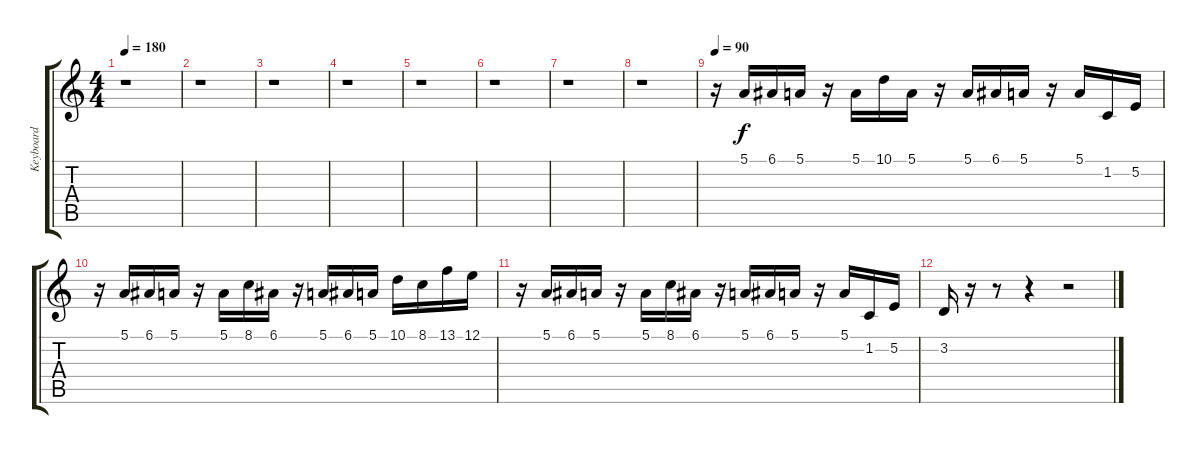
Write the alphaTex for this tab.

\track ("Keyboard" "Keyboard") {instrument acousticgrandpiano}
\staff {score tabs}
\tuning (E4 B3 G3 D3 A2 E2) {hide}
\ts (4 4)
\tempo 180
\clef g2
\ks c
r.1{dy f} |
r.1 |
r.1 |
r.1 |
r.1 |
r.1 |
r.1 |
r.1 |
\tempo 90
r.16{volume 16 instrument stringensemble1} 5.1.16 6.1.16 5.1.16 r.16 5.1.16 10.1.16 5.1.16 r.16 5.1.16 6.1.16 5.1.16 r.16 5.1.16 1.2.16 5.2.16 |
r.16 5.1.16 6.1.16 5.1.16 r.16 5.1.16 8.1.16 6.1.16 r.16 5.1.16 6.1.16 5.1.16 10.1.16 8.1.16 13.1.16 12.1.16 |
r.16 5.1.16 6.1.16 5.1.16 r.16 5.1.16 8.1.16 6.1.16 r.16 5.1.16 6.1.16 5.1.16 r.16 5.1.16 1.2.16 5.2.16 |
3.2.16 r.16 r.8 r.4 r.2
